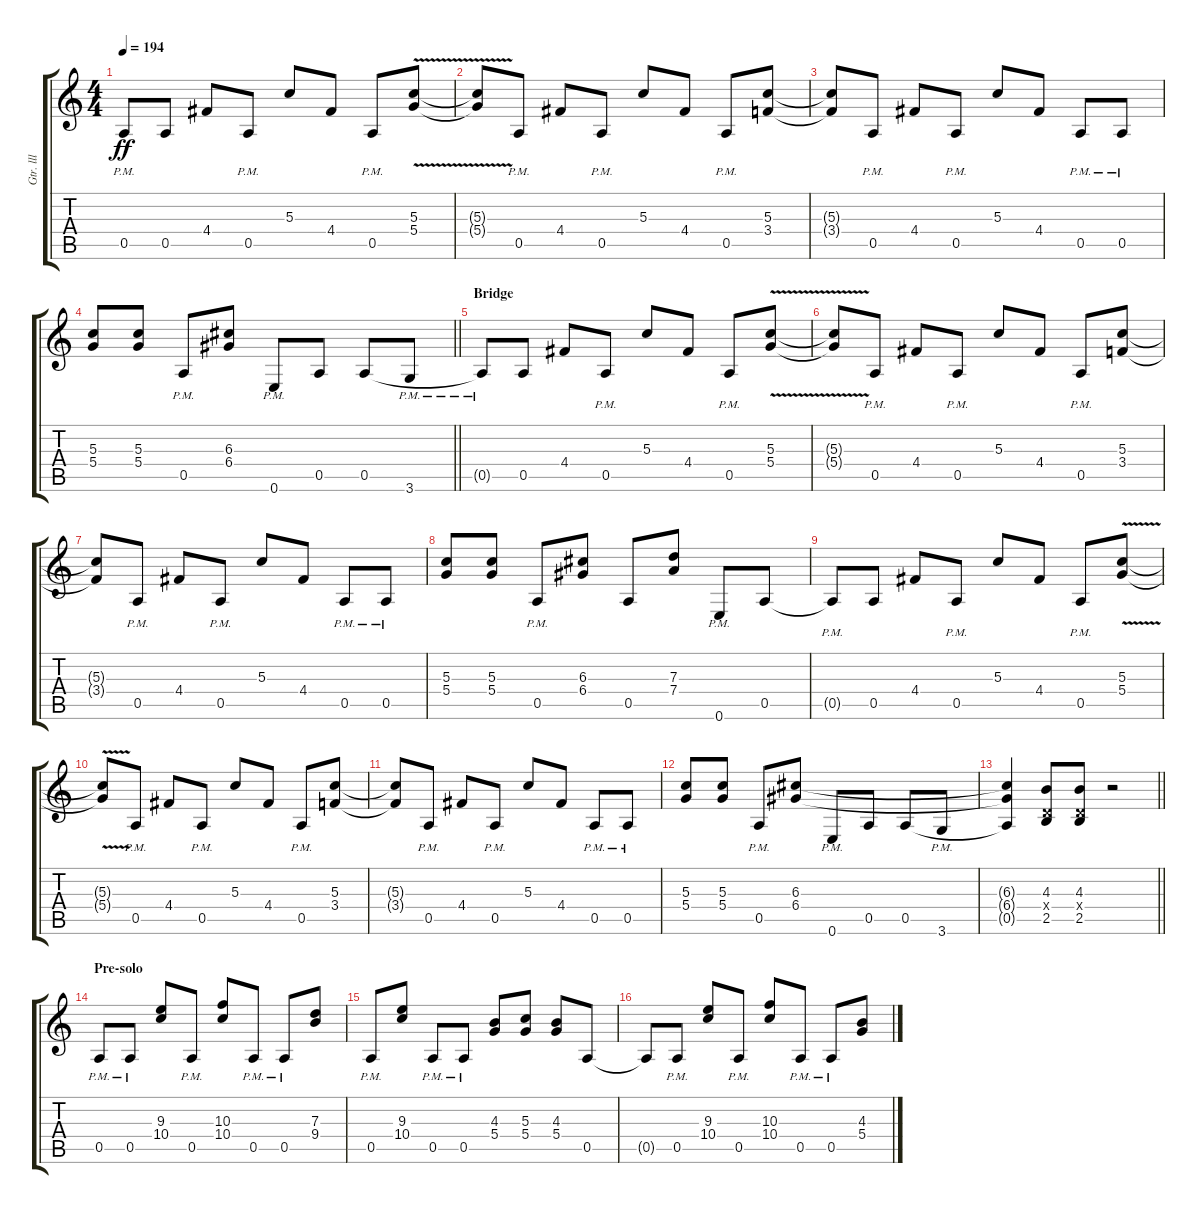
\track ("Gtr. lll" "Gtr. lll") {instrument distortionguitar}
\staff {score tabs}
\tuning (E4 B3 G3 D3 A2 E2) {hide}
\ts (4 4)
\tempo 194
\clef g2
\ks c
0.5{pm t}.8{dy ff} 0.5.8 4.4.8 0.5{pm}.8 5.3.8 4.4.8 0.5{pm}.8 (5.3{v} 5.4).8 |
(5.3{t} 5.4{t}).8 0.5{pm}.8 4.4.8 0.5{pm}.8 5.3.8 4.4.8 0.5{pm}.8 (5.3 3.4).8 |
(5.3{t} 3.4{t}).8 0.5{pm}.8 4.4.8 0.5{pm}.8 5.3.8 4.4.8 0.5{pm}.8 0.5{pm}.8 |
\barLineRight lightlight
(5.3 5.4).8 (5.3 5.4).8 0.5{pm}.8 (6.3 6.4).8 0.6{pm}.8 0.5.8 0.5.8 3.6{pm}.8 |
\section ("" "Bridge")
0.5{pm t}.8 0.5.8 4.4.8 0.5{pm}.8 5.3.8 4.4.8 0.5{pm}.8 (5.3{v} 5.4).8 |
(5.3{t} 5.4{t}).8 0.5{pm}.8 4.4.8 0.5{pm}.8 5.3.8 4.4.8 0.5{pm}.8 (5.3 3.4).8 |
(5.3{t} 3.4{t}).8 0.5{pm}.8 4.4.8 0.5{pm}.8 5.3.8 4.4.8 0.5{pm}.8 0.5{pm}.8 |
(5.3 5.4).8 (5.3 5.4).8 0.5{pm}.8 (6.3 6.4).8 0.5.8 (7.3 7.4).8 0.6{pm}.8 0.5.8 |
0.5{pm t}.8 0.5.8 4.4.8 0.5{pm}.8 5.3.8 4.4.8 0.5{pm}.8 (5.3{v} 5.4).8 |
(5.3{t} 5.4{t}).8 0.5{pm}.8 4.4.8 0.5{pm}.8 5.3.8 4.4.8 0.5{pm}.8 (5.3 3.4).8 |
(5.3{t} 3.4{t}).8 0.5{pm}.8 4.4.8 0.5{pm}.8 5.3.8 4.4.8 0.5{pm}.8 0.5{pm}.8 |
(5.3 5.4).8 (5.3 5.4).8 0.5{pm}.8 (6.3 6.4).8 0.6{pm}.8 0.5.8 0.5.8 3.6{pm}.8 |
\barLineRight lightlight
(6.3{t} 6.4{t} 0.5{t}).4 (4.3 0.4{x} 2.5).8 (4.3 0.4{x} 2.5).8 r.2 |
\section ("" "Pre-solo")
0.5{pm}.8 0.5{pm}.8 (9.3 10.4).8 0.5{pm}.8 (10.3 10.4).8 0.5{pm}.8 0.5{pm}.8 (7.3 9.4).8 |
0.5{pm}.8 (9.3 10.4).8 0.5{pm}.8 0.5{pm}.8 (4.3 5.4).8 (5.3 5.4).8 (4.3 5.4).8 0.5.8 |
0.5{t}.8 0.5{pm}.8 (9.3 10.4).8 0.5{pm}.8 (10.3 10.4).8 0.5{pm}.8 0.5{pm}.8 (4.3 5.4).8
